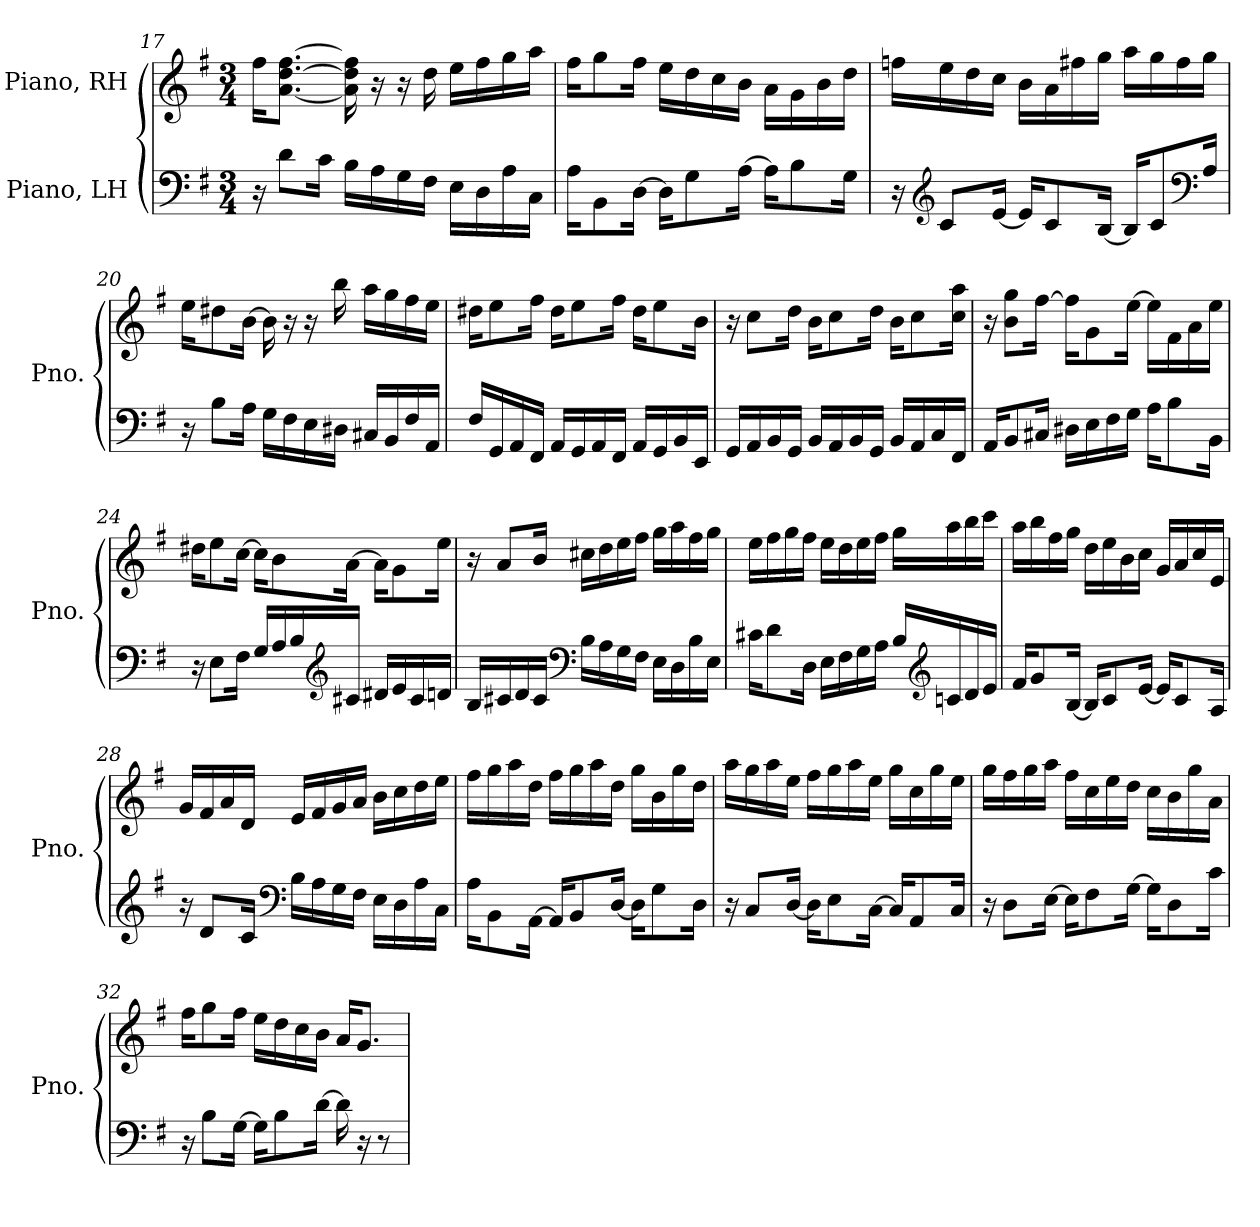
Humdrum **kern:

**kern	**kern
*part2	*part1
*staff2	*staff1
*I"Piano, LH	*I"Piano, RH
*I'Pno.	*I'Pno.
*clefF4	*clefG2
*k[f#]	*k[f#]
*M3/4	*M3/4
=17	=17
16r	16ff#\KL
8d\L	[8.a\ [8.dd\ [8.ff#\J
16c\Jk	.
16B\LL	16a\] 16dd\] 16ff#\]
16A\	16r
16G\	16r
16F#\JJ	16dd\
16E\LL	16ee\LL
16D\	16ff#\
16A\	16gg\
16C\JJ	16aa\JJ
!!LO:PB:g=z
=18	=18
16A\KL	16ff#\KL
8BB\	8gg\
[16D\Jk	16ff#\Jk
16D\KL]	16ee\LL
8G\	16dd\
.	16cc\
[16A\Jk	16b\JJ
16A\KL]	16a\LL
8B\	16g\
.	16b\
16G\Jk	16dd\JJ
=19	=19
16r	16ffn\LL
*clefG2	*
8c/L	16ee\
.	16dd\
[16e/Jk	16cc\JJ
16e/KL]	16b\LL
8c/	16a\
.	16ff#X\
[16B/Jk	16gg\JJ
16B/KL]	16aa\LL
8c/	16gg\
.	16ff#\
*clefF4	*
16A/Jk	16gg\JJ
=20	=20
16r	16ee\KL
8B\L	8dd#X\
16A\Jk	[16b\Jk
16G\LL	16b\]
16F#\	16r
16E\	16r
16D#X\JJ	16bb\
16C#X/LL	16aa\LL
16BB/	16gg\
16F#/	16ff#\
16AA/JJ	16ee\JJ
!!LO:LB:g=z
=21	=21
16F#/LL	16dd#X\KL
16GG/	8ee\
16AA/	.
16FF#/JJ	16ff#\Jk
16AA/LL	16dd#\KL
16GG/	8ee\
16AA/	.
16FF#/JJ	16ff#\Jk
16AA/LL	16dd#\KL
16GG/	8ee\
16BB/	.
16EE/JJ	16b\Jk
=22	=22
16GG/LL	16r
16AA/	8cc\L
16BB/	.
16GG/JJ	16dd\Jk
16BB/LL	16b\KL
16AA/	8cc\
16BB/	.
16GG/JJ	16dd\Jk
16BB/LL	16b\KL
16AA/	8cc\
16C/	.
16FF#/JJ	16cc\ 16aa\Jk
=23	=23
16AA/KL	16r
8BB/	8b\ 8gg\L
16C#X/Jk	[16ff#\Jk
16D#X\LL	16ff#\KL]
16E\	8g\
16F#\	.
16G\JJ	[16ee\Jk
16A\KL	16ee\LL]
8B\	16f#\
.	16a\
16BB\Jk	16ee\JJ
!!LO:LB:g=z
=24	=24
16r	16dd#X\KL
8E\L	8ee\
16F#\Jk	[16cc\Jk
16G/LL	16cc\KL]
16A/	8b\
16B/	.
*clefG2	*
16c#X/JJ	[16a\Jk
16d#X/LL	16a\KL]
16e/	8g\
16c#/	.
16dn/JJ	16ee\Jk
=25	=25
16B/LL	16r
16c#X/	8a/L
16d/	.
16c#/JJ	16b/Jk
*clefF4	*
16B\LL	16cc#X\LL
16A\	16dd\
16G\	16ee\
16F#\JJ	16ff#\JJ
16E\LL	16gg\LL
16D\	16aa\
16B\	16ff#\
16E\JJ	16gg\JJ
!!LO:LB:g=z
=26	=26
16c#X\KL	16ee\LL
8d\	16ff#\
.	16gg\
16D\Jk	16ff#\JJ
16E\LL	16ee\LL
16F#\	16dd\
16G\	16ee\
16A\JJ	16ff#\JJ
16B/LL	16gg\LL
*clefG2	*
16cn/	16aa\
16d/	16bb\
16e/JJ	16ccc\JJ
=27	=27
16f#/KL	16aa\LL
8g/	16bb\
.	16ff#\
[16B/Jk	16gg\JJ
16B/KL]	16dd\LL
8c/	16ee\
.	16b\
[16e/Jk	16cc\JJ
16e/KL]	16g/LL
8c/	16a/
.	16cc/
16A/Jk	16e/JJ
=28	=28
16r	16g/LL
8d/L	16f#/
.	16a/
16c/Jk	16d/JJ
*clefF4	*
16B\LL	16e/LL
16A\	16f#/
16G\	16g/
16F#\JJ	16a/JJ
16E\LL	16b\LL
16D\	16cc\
16A\	16dd\
16C\JJ	16ee\JJ
!!LO:LB:g=z
=29	=29
16A\KL	16ff#\LL
8BB\	16gg\
.	16aa\
[16AA\Jk	16dd\JJ
16AA/KL]	16ff#\LL
8BB/	16gg\
.	16aa\
[16D/Jk	16dd\JJ
16D\KL]	16gg\LL
8G\	16b\
.	16gg\
16D\Jk	16dd\JJ
=30	=30
16r	16aa\LL
8C/L	16gg\
.	16aa\
[16D/Jk	16ee\JJ
16D\KL]	16ff#\LL
8E\	16gg\
.	16aa\
[16C\Jk	16ee\JJ
16C/KL]	16gg\LL
8AA/	16cc\
.	16gg\
16C/Jk	16ee\JJ
=31	=31
16r	16gg\LL
8D\L	16ff#\
.	16gg\
[16E\Jk	16aa\JJ
16E\KL]	16ff#\LL
8F#\	16cc\
.	16ee\
[16G\Jk	16dd\JJ
16G\KL]	16cc\LL
8D\	16b\
.	16gg\
16c\Jk	16a\JJ
!!LO:LB:g=z
=32	=32
16r	16ff#\KL
8B\L	8gg\
[16G\Jk	16ff#\Jk
16G\KL]	16ee\LL
8B\	16dd\
.	16cc\
[16d\Jk	16b\JJ
16d\]	16a/KL
16r	8.g/J
8r	.
=	=
*-	*-
